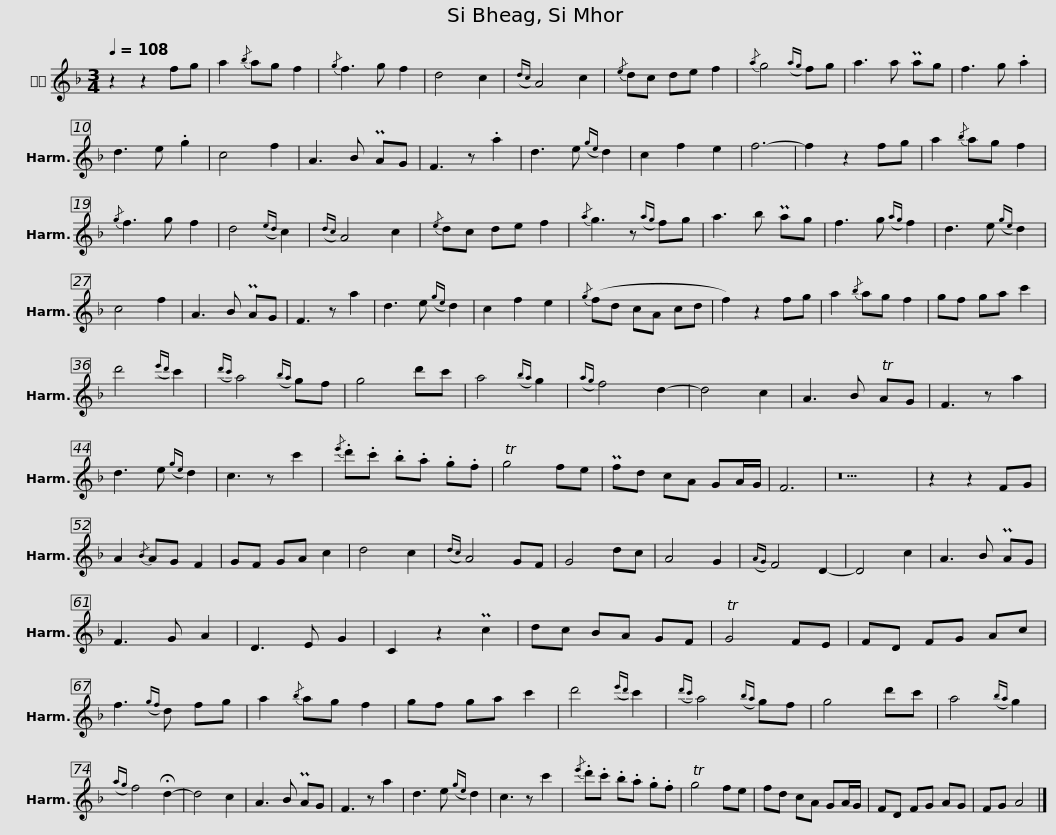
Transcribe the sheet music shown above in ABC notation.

X:1
L:1/8
Q:1/4=108
M:3/4
I:linebreak $
K:F
V:1 treble
V:1
 z2 z2 fg | a2{/b} ag f2 |{/g} f3 g f2 | d4 c2 |({dc)} A4 c2 | %5
{/e} dc de f2 |{/a} g4({ag)} fg | a3 a Pag | f3 g .a2 |$ d3 e .g2 | %10
 c4 f2 | A3 B PAG | F3 z .a2 | d3 e({ge)} d2 | c2 f2 e2 | %15
 f6- | f2 z2 fg | a2{/b} ag f2 |{/g} f3 g f2 | d4({ed)} c2 |$ %20
({dc)} A4 c2 |{/e} dc de f2 |{/a} g3 z({ag)} fg | a3 b Pag | f3 g({ag)} f2 | %25
 d3 e({ge)} d2 | c4 f2 | A3 B PAG | F3 z a2 |$ d3 e({ge)} d2 | %30
 c2 f2 e2 |{/g} (fd cA cd | f2) z2 fg | a2{/b} ag f2 | gf ga c'2 | %35
 d'4({e'd')} c'2 |({d'c')} a4({ba)} gf |$ g4 d'c' | a4({ba)} g2 |({ag)} f4 d2- | %40
 d4 c2 | A3 B TAG | F3 z a2 | d3 e({ge)} d2 | c3 z c'2 | %45
{/e'} .d'.c' .b.a .g.f | Tg4 fe |$ Pfd cA GA/G/ | F6 | z18 | %50
 z2 z2 FG | A2{/B} AG F2 | GF GA c2 | d4 c2 |({dc)} A4 GF | %55
 G4 dc | A4 G2 |$({AG)} F4 D2- | D4 c2 | A3 B PAG | %60
 F3 G A2 | D3 E G2 | C2 z2 Pc2 | dc BA GF | TG4 FE | %65
 FD FG Ac | f3({gf)} d fg |$ a2{/b} ag f2 | gf ga c'2 | d'4({e'd')} c'2 | %70
({d'c')} a4({ba)} gf | g4 d'c' | a4({ba)} g2 |({ag)} f4 !fermata!d2- | d4 c2 | %75
 A3 B PAG |$ F3 z a2 | d3 e({ge)} d2 | c3 z c'2 |{/e'} .d'.c' .b.a .g.f | %80
 Tg4 fe | fd cA GA/G/ | FD FG AG | FG A4 |] %84
